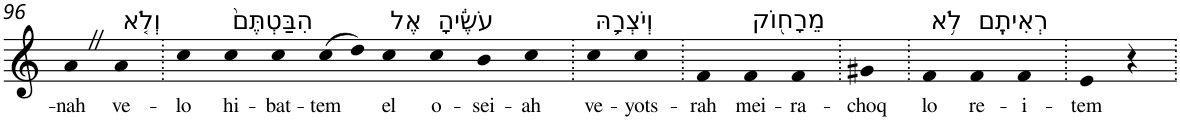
**kern	**text
*part1	*part1
*staff1	*staff1
*I"Piano	*
*I'Pno	*
!!LO:PB:g=z
*clefG2	*
*k[]	*
=96	=96
!	!LO:LY:b
4aZ	-nah
!LO:TX:a:t=וְלֹ֤א	!
!	!LO:LY:b
4a	ve-
=97.	=97.
!	!LO:LY:b
4cc	-lo
!LO:TX:a:t=הִבַּטְתֶּם֙	!
!	!LO:LY:b
4cc	hi-
!	!LO:LY:b
4cc	-bat-
!	!LO:LY:b
(8cc	-tem
8dd)	.
!LO:TX:a:t=אֶל	!
!	!LO:LY:b
4cc	el
!LO:TX:a:t=עֹשֶׂ֔יהָ	!
!	!LO:LY:b
4cc	o-
!	!LO:LY:b
4b	-sei-
!	!LO:LY:b
4cc	-ah
=98.	=98.
!LO:TX:a:t=וְיֹצְרָ֥הּ	!
!	!LO:LY:b
4cc	ve-
!	!LO:LY:b
4cc	-yots-
=99.	=99.
!	!LO:LY:b
4f	-rah
!LO:TX:a:t=מֵרָח֖וֹק	!
!	!LO:LY:b
4f	mei-
!	!LO:LY:b
4f	-ra-
=100.	=100.
!	!LO:LY:b
4g#X	-choq
=101.	=101.
!LO:TX:a:t=לֹ֥א	!
!	!LO:LY:b
4f	lo
!LO:TX:a:t=רְאִיתֶֽם	!
!	!LO:LY:b
4f	re-
!	!LO:LY:b
4f	-i-
=102.	=102.
!	!LO:LY:b
4e	-tem
4r	.
=.	=.
*-	*-
